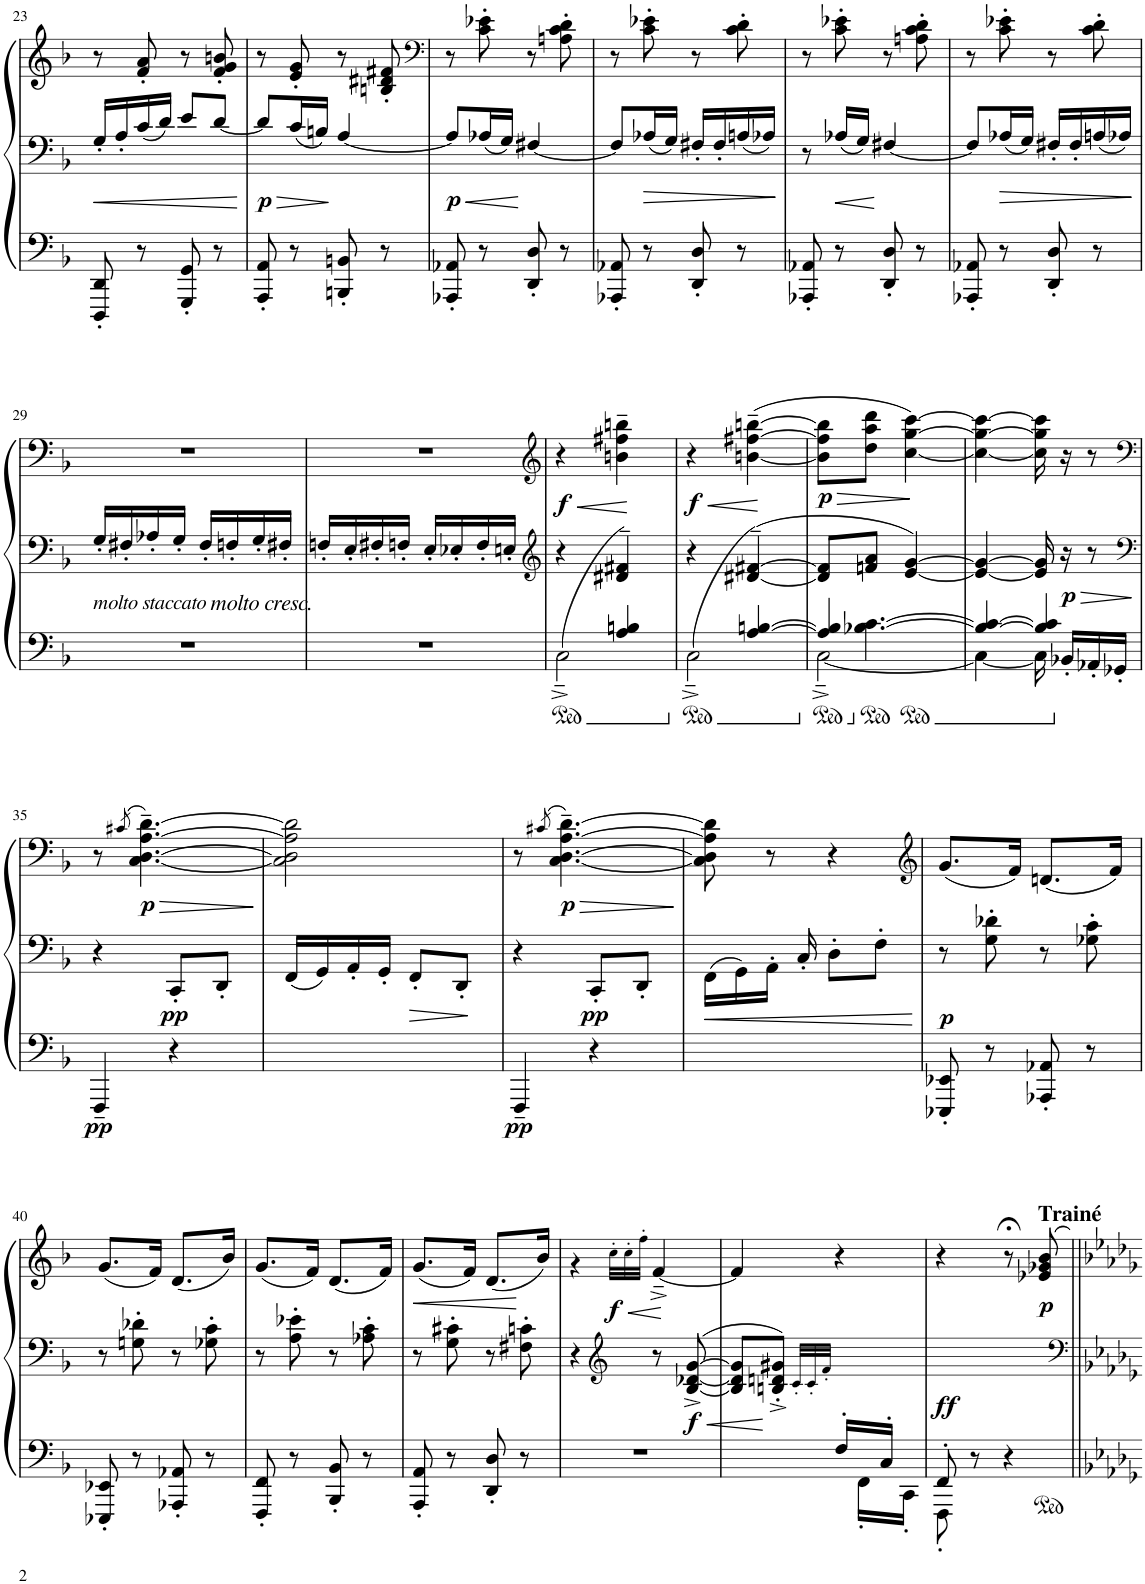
**kern	**kern	**kern	**dynam
*part1	*part1	*part1	*part1
*staff3	*staff2	*staff1	*staff1/2/3
*I"Grand Piano	*	*	*
*I'Pno.	*	*	*
!!LO:PB:g=z
*clefF4	*clefF4	*clefG2	*
*k[b-]	*k[b-]	*k[b-]	*
*M2/4	*M2/4	*M2/4	*
=23	=23	=23	=23
8DDD/' 8DD/'	16G'/LL	8r	.
.	16A'/	.	.
8r	16c/	8f/' 8a/'	.
.	16d/JJ	.	.
8GGG/' 8GG/'	8e/L	8r	.
8r	[8d/J	8f/' 8g/' 8bn/'	.
=24	=24	=24	=24
!	!	!	!LO:DY:b=2
8AAA/' 8AA/'	8d/L]	8r	p
8r	16c/L	8e/' 8g/'	.
.	16Bn/JJ	.	.
8BBBn/' 8BBn/'	[4A/	8r	.
8r	.	8Bn/' 8d#X/' 8f#X/'	.
=25	=25	=25	=25
*	*	*clefF4	*
!	!	!	!LO:DY:b=2
8AAA-X/' 8AA-X/'	8A/L]	8r	p
8r	16A-X/L	8c\' 8e-X\'	.
.	16G/JJ	.	.
8DD/' 8D/'	[4F#X/	8r	.
8r	.	8An\' 8c\' 8d\'	.
=26	=26	=26	=26
8AAA-X/' 8AA-X/'	8F#/L]	8r	.
8r	16A-X/L	8c\' 8e-X\'	.
.	16G/JJ	.	.
8DD/' 8D/'	16F#X'/LL	8r	.
.	16F#'/	.	.
8r	16An/	8c\' 8d\'	.
.	16A-X/JJ	.	.
=27	=27	=27	=27
8AAA-X/' 8AA-X/'	8r	8r	.
8r	16A-X/LL	8c\' 8e-X\'	.
.	16G/JJ	.	.
8DD/' 8D/'	[4F#X/	8r	.
8r	.	8An\' 8c\' 8d\'	.
=28	=28	=28	=28
8AAA-X/' 8AA-X/'	8F#/L]	8r	.
8r	16A-X/L	8c\' 8e-X\'	.
.	16G/JJ	.	.
8DD/' 8D/'	16F#X'/LL	8r	.
.	16F#'/	.	.
8r	16An/	8c\' 8d\'	.
.	16A-X/JJ	.	.
!!LO:LB:g=z
=29	=29	=29	=29
!	!LO:TX:b:i:t=molto staccato	!	!
!	!LO:TX:b:i:t=molto cresc.	!	!
2r	16G'/LL	2r	.
.	16F#X'/	.	.
.	16A-X'/	.	.
.	16G'/JJ	.	.
.	16F#'/LL	.	.
.	16Fn'/	.	.
.	16G'/	.	.
.	16F#X'/JJ	.	.
=30	=30	=30	=30
2r	16Fn'/LL	2r	.
.	16E'/	.	.
.	16F#X'/	.	.
.	16Fn'/JJ	.	.
.	16E'/LL	.	.
.	16E-X'/	.	.
.	16F'/	.	.
.	16En'/JJ	.	.
=31	=31	=31	=31
*	*clefG2	*clefG2	*
*^	*	*	*
!	!	!	!	!LO:DY:a=2
(>2C~^\	4ryy	4r	4r	f
.	4A/~ 4Bn/~	4d#X/~> 4f#X/~>	4bn\~ 4ff#X\~ 4bbn\~	.
=32	=32	=32	=32	=32
!	!	!	!	!LO:DY:a=2
2C~^\	4ryy	4r	4r	f
.	[4A/~ [4Bn/~	[4d#X/~> [4f#X/~>	[4bn\~ [4ff#X\~ [4bbn\~	.
=33	=33	=33	=33	=33
*	*^	*	*	*
!	!	!	!	!	!LO:DY:a=2
[2C~^\	8ryy	8A/] 8B/]	8d#/] 8f#/]L	8b\] 8ff#\] 8bb\]L	p
.	8ryy	[>4.B-X\ [>4.c\	8fn/ 8a/J	8dd\ 8aa\ 8ddd\J	.
.	4ryy	.	[4e/ [4g/	[4cc\ [4gg\ [4ccc\)	.
*	*v	*v	*	*	*
=34	=34	=34	=34	=34
4C\_	4B-/_ 4c/_	4e/_ 4g/_	4cc\_ 4gg\_ 4ccc\_	.
16C\]	16B-/] 16c/]	16e/] 16g/]	16cc\] 16gg\] 16ccc\]	.
!	!	!	!	!LO:DY:a=3
8.ryy	16BB-X'</LL	16r	16r	p
.	16AA-X'</	8r	8r	.
.	16GG-X'</JJ	.	.	.
*v	*v	*	*	*
!!LO:LB:g=z
=35	=35	=35	=35
*	*clefF4	*clefF4	*
*^	*	*	*
!	!	!	!	!LO:DY:b=3
*v	*v	*	*	*
4FFF~/	4r	8r	pp
.	.	(>8qc#X/	.
!	!	!	!LO:DY:b
.	.	[4.C\~ [4.D\~ [4.A\~ [4.d\~)	p
!	!	!	!LO:DY:b=2
4r	8CC'/L	.	pp
.	8DD'/J	.	.
=36	=36	=36	=36
2ryy	16FF/LL	2C\] 2D\] 2A\] 2d\]	.
.	16GG/	.	.
.	16AA'/	.	.
.	16GG'/JJ	.	.
.	8FF'/L	.	.
.	8DD'/J	.	.
=37	=37	=37	=37
!	!	!	!LO:DY:b=3
4FFF~/	4r	8r	pp
.	.	(>8qc#X/	.
!	!	!	!LO:DY:b
.	.	[4.C\~ [4.D\~ [4.A\~ [4.d\~)	p
!	!	!	!LO:DY:b=2
4r	8CC'/L	.	pp
.	8DD'/J	.	.
=38	=38	=38	=38
2ryy	16FF\LL	8C\] 8D\] 8A\] 8d\]	.
.	16GG\	.	.
.	16AA'\JJ	8r	.
.	16C'/	.	.
.	8D'\L	4r	.
.	8F'\J	.	.
=39	=39	=39	=39
*	*	*clefG2	*
!	!	!	!LO:DY:b=2
8EEE-X/' 8EE-X/'	8r	(8.g/L	p
8r	8G\' 8d-X\'	.	.
.	.	16f/Jk)	.
8AAA-X/' 8AA-X/'	8r	(8.dn/L	.
8r	8G-X\' 8c\'	.	.
.	.	16f/Jk)	.
!!LO:LB:g=z
=40	=40	=40	=40
8EEE-X/' 8EE-X/'	8r	(8.g/L	.
8r	8Gn\' 8d-X\'	.	.
.	.	16f/Jk)	.
8AAA-X/' 8AA-X/'	8r	(8.d/L	.
8r	8G-X\' 8c\'	.	.
.	.	16b-/Jk)	.
=41	=41	=41	=41
8FFF/' 8FF/'	8r	(8.g/L	.
8r	8A\' 8e-X\'	.	.
.	.	16f/Jk)	.
8BBB-/' 8BB-/'	8r	(8.d/L	.
8r	8A-X\' 8c\'	.	.
.	.	16f/Jk)	.
=42	=42	=42	=42
8AAA/' 8AA/'	8r	(8.g/L	.
8r	8G\' 8c#X\'	.	.
.	.	16f/Jk)	.
8DD/' 8D/'	8r	(8.d/L	.
8r	8F#X\' 8cn\'	.	.
.	.	16b-/Jk)	.
=43	=43	=43	=43
*	*^	*^	*
2r	4r	8ryy	8ryy	4r	.
.	.	32ryy	32ryy	.	.
*	*clefG2	*	*	*	*
!	!	!	!	!	!LO:HP:b
!	!	!	!	!	!LO:DY:n=1:b
.	.	16.ryy	32cc'>!\LLL	.	< f
.	.	.	32cc'>!\	.	.
.	.	.	32ff'>!\JJJ	.	.
.	8r	4ryy	[<4f~<^</	4ryy	[
!	!	!	!	!	!LO:DY:n=2:b=2
.	[8B-/^ [8d-X/^ [8g/^	.	.	.	f
*	*	*	*v	*v	*
=44	=44	=44	=44	=44
*^	*	*	*	*
4ryy	8ryy	8B-/] 8d-/] 8g/]L	32ryy	4f/]	.
*	*	*v	*v	*	*
.	32ryy	8Bn/'^ 8dn/'^ 8g#X/'^J	.	.
*	*	*^	*	*
.	16.ryy	.	32c'!/LLL	.	.
.	.	.	32c'!/	.	.
.	.	.	32f'!/JJJ	.	.
16F'>/LL	16ryy	16ryy	4ryy	4r	.
16ryy	16FF'<\LL	16ryy	.	.	.
16C'>/JJ	16ryy	16ryy	.	.	.
16ryy	16CC'<\JJ	16ryy	.	.	.
*	*	*v	*v	*	*
=45	=45	=45	=45	=45
*	*^	*	*	*
!	!	!	!	!	!LO:DY:b=2
4.ryy	8FF'>/	8FFF'<\	8ryy	4r	ff
.	4.ryy	8r	8ryy	.	.
.	.	4r	4ryy	8r;<	.
!	!	!	!	!LO:TX:a:B:t=Trainé	!
!	!	!	!	!	!LO:DY:b
8ryy	.	.	.	8e-X/ 8g-X/ 8b-/	p
*v	*v	*v	*	*	*
=||	=||	=||	=||
*-	*-	*-	*-
